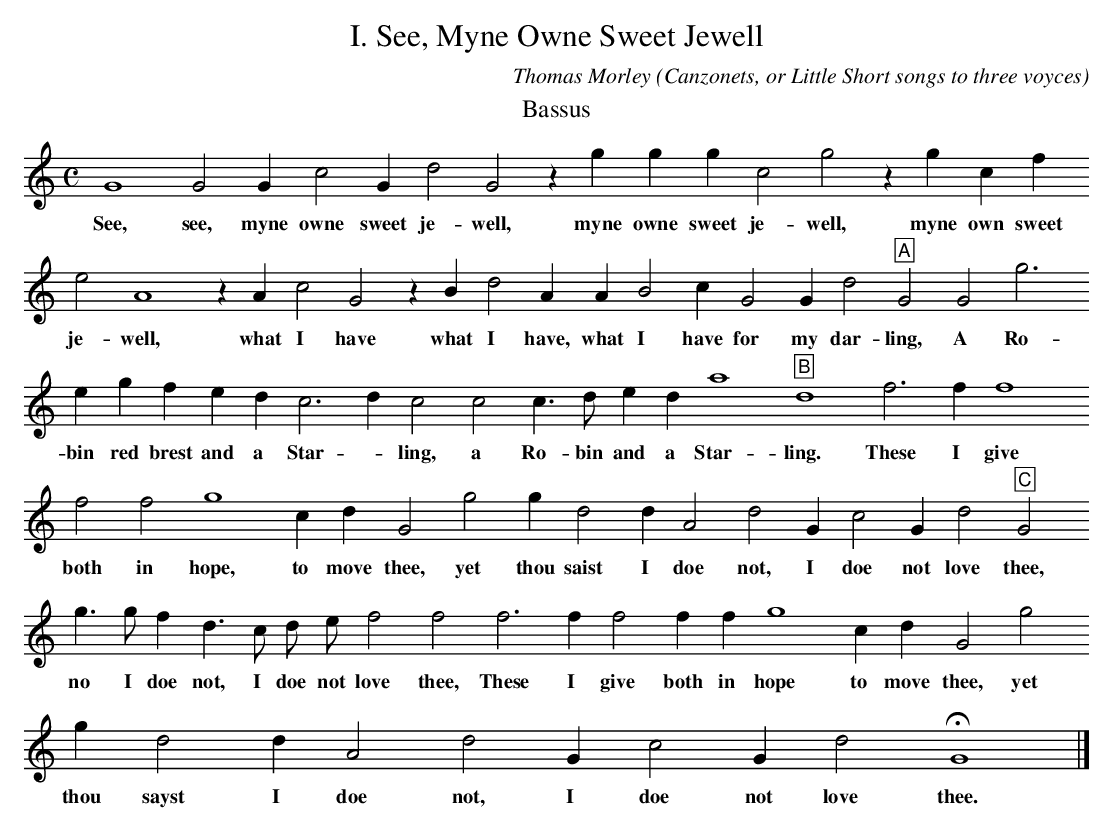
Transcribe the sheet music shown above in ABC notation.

X:1
T:I. See, Myne Owne Sweet Jewell
O: Canzonets, or Little Short songs to three voyces
C: Thomas Morley
K:C -8va
T: Bassus
M:C
L:1/4
  G4   G2   G    c2    G     d2   G2 z g \
w:See, see, myne owne sweet je-  well, myne
   g    g     c2   g2  z g   c   f      e2  A4 z  A    c2 G2\
w:owne sweet je-  well, myne own sweet je- well, what  I have
 z   B  d2   A   A   B2  c    G2  G d2 "A"G2     \
w:   what I have, what I have for my dar- ling,
  G2 g3   e   g    f    e   d   c3 d      c2\
w:A Ro- bin red brest and   a    Star -  ling,
L:1/8
   c4 c3  d \
w: a Ro- bin
L:1/4
   e   d  a4   "B"d4    f3    f f4   f2   f2  g4   c  d    G2    g2\
w: and a Star- ling.  These I give both in hope, to move thee, yet
   g    d2   d  A2  d2  G  c2  G  d2    "C"G2   \
w:thou saist I doe not, I doe not love thee,
L:1/8
   g3 g f2  d3   c d e  f4    f4\
w: no I doe not, I doe not love thee,
L:1/4
   f3    f    f2   f    f  g4   c  d    G2    g2   g   d2    d  A2 d2\
w: These I    give both in hope to move thee, yet thou sayst I doe not,
   G  c2  G  d2    HG4 |]
w: I doe not love thee.
